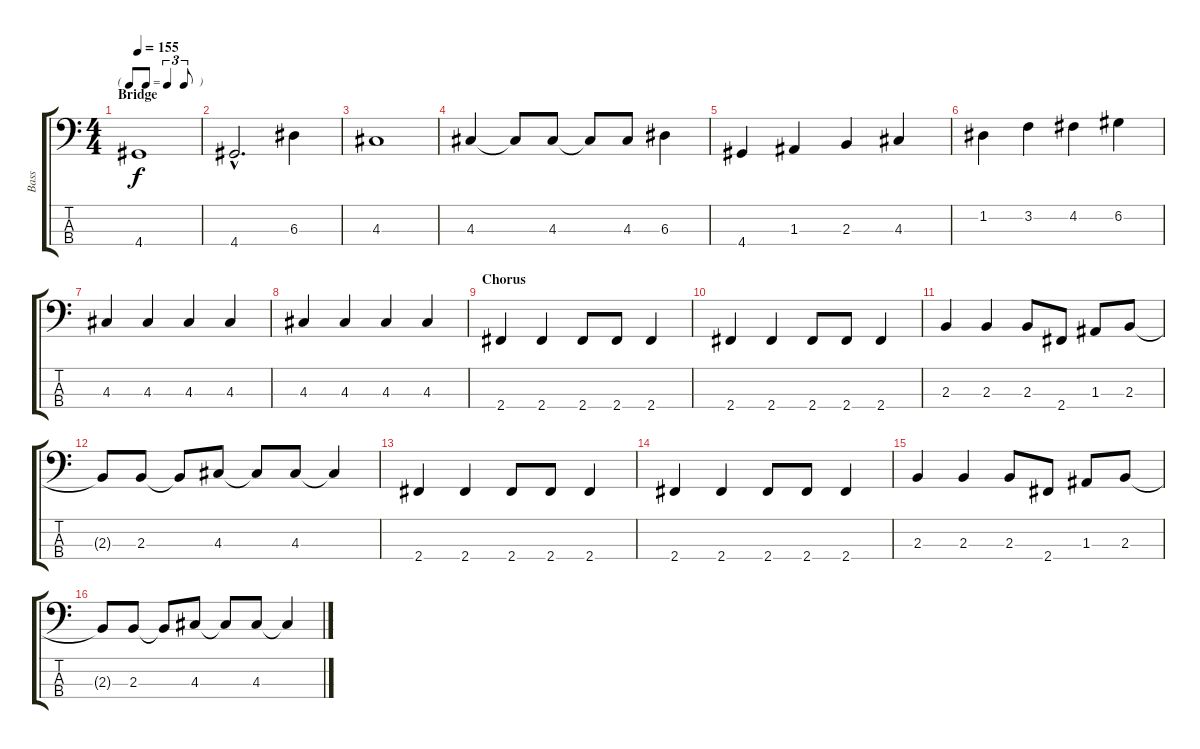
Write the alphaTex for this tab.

\track ("Bass" "Bass") {instrument electricbassfinger}
\staff {score tabs}
\tuning (G2 D2 A1 E1) {hide}
\ts (4 4)
\tf triplet8th
\section ("" "Bridge")
\tempo 155
\clef f4
\ks c
4.4.1{dy f} |
4.4{hac}.2{d} 6.3.4 |
4.3.1 |
4.3.4 4.3{t}.8 4.3.8 4.3{t}.8 4.3.8 6.3.4 |
4.4.4 1.3.4 2.3.4 4.3.4 |
1.2.4 3.2.4 4.2.4 6.2.4 |
4.3.4 4.3.4 4.3.4 4.3.4 |
4.3.4 4.3.4 4.3.4 4.3.4 |
\section ("" "Chorus")
2.4.4 2.4.4 2.4.8 2.4.8 2.4.4 |
2.4.4 2.4.4 2.4.8 2.4.8 2.4.4 |
2.3.4 2.3.4 2.3.8 2.4.8 1.3.8 2.3.8 |
2.3{t}.8 2.3.8 2.3{t}.8 4.3.8 4.3{t}.8 4.3.8 4.3{t}.4 |
2.4.4 2.4.4 2.4.8 2.4.8 2.4.4 |
2.4.4 2.4.4 2.4.8 2.4.8 2.4.4 |
2.3.4 2.3.4 2.3.8 2.4.8 1.3.8 2.3.8 |
2.3{t}.8 2.3.8 2.3{t}.8 4.3.8 4.3{t}.8 4.3.8 4.3{t}.4
